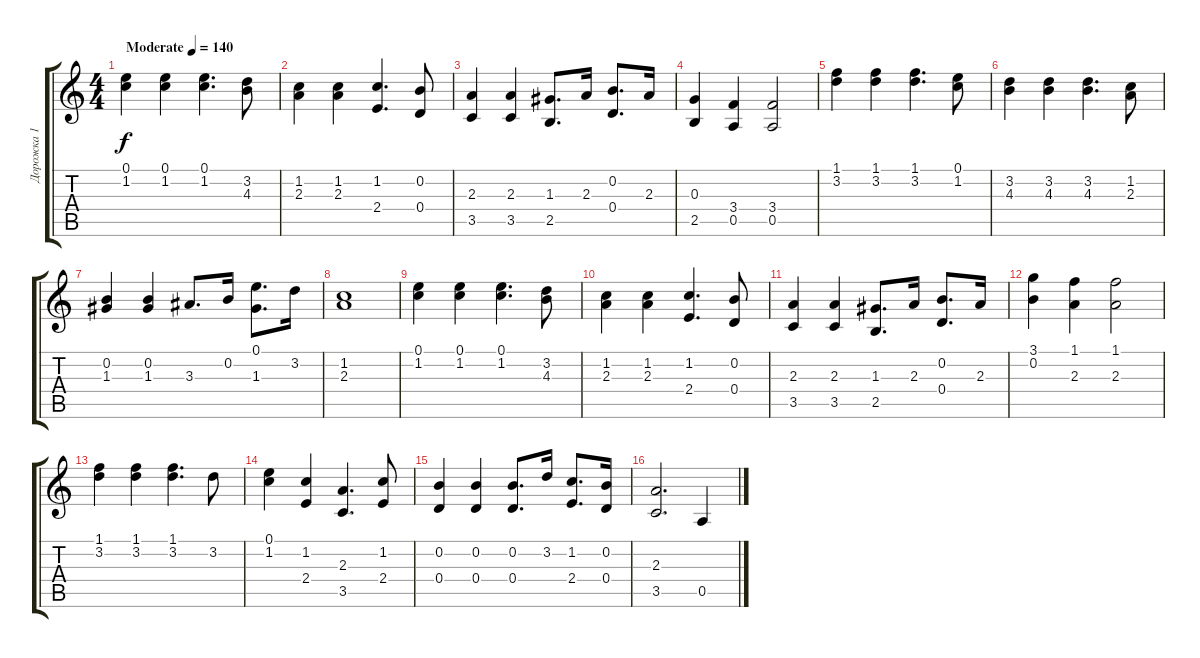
\track ("Дорожка 1" "Дорожка 1") {instrument acousticguitarsteel}
\staff {score tabs}
\tuning (E4 B3 G3 D3 A2 E2) {hide}
\ts (4 4)
\tempo (140 "Moderate")
\clef g2
\ks c
(0.1 1.2).4{dy f instrument acousticguitarsteel} (0.1 1.2).4 (0.1 1.2).4{d} (3.2 4.3).8 |
(1.2 2.3).4 (1.2 2.3).4 (1.2 2.4).4{d} (0.2 0.4).8 |
(2.3 3.5).4 (2.3 3.5).4 (1.3 2.5).8{d} 2.3.16 (0.2 0.4).8{d} 2.3.16 |
(0.3 2.5).4 (3.4 0.5).4 (3.4 0.5).2 |
(1.1 3.2).4 (1.1 3.2).4 (1.1 3.2).4{d} (0.1 1.2).8 |
(3.2 4.3).4 (3.2 4.3).4 (3.2 4.3).4{d} (1.2 2.3).8 |
(0.2 1.3).4 (0.2 1.3).4 3.3.8{d} 0.2.16 (0.1 1.3).8{d} 3.2.16 |
(1.2 2.3).1 |
(0.1 1.2).4 (0.1 1.2).4 (0.1 1.2).4{d} (3.2 4.3).8 |
(1.2 2.3).4 (1.2 2.3).4 (1.2 2.4).4{d} (0.2 0.4).8 |
(2.3 3.5).4 (2.3 3.5).4 (1.3 2.5).8{d} 2.3.16 (0.2 0.4).8{d} 2.3.16 |
(3.1 0.2).4 (1.1 2.3).4 (1.1 2.3).2 |
(1.1 3.2).4 (1.1 3.2).4 (1.1 3.2).4{d} 3.2.8 |
(0.1 1.2).4 (1.2 2.4).4 (2.3 3.5).4{d} (1.2 2.4).8 |
(0.2 0.4).4 (0.2 0.4).4 (0.2 0.4).8{d} 3.2.16 (1.2 2.4).8{d} (0.2 0.4).16 |
(2.3 3.5).2{d} 0.5.4
